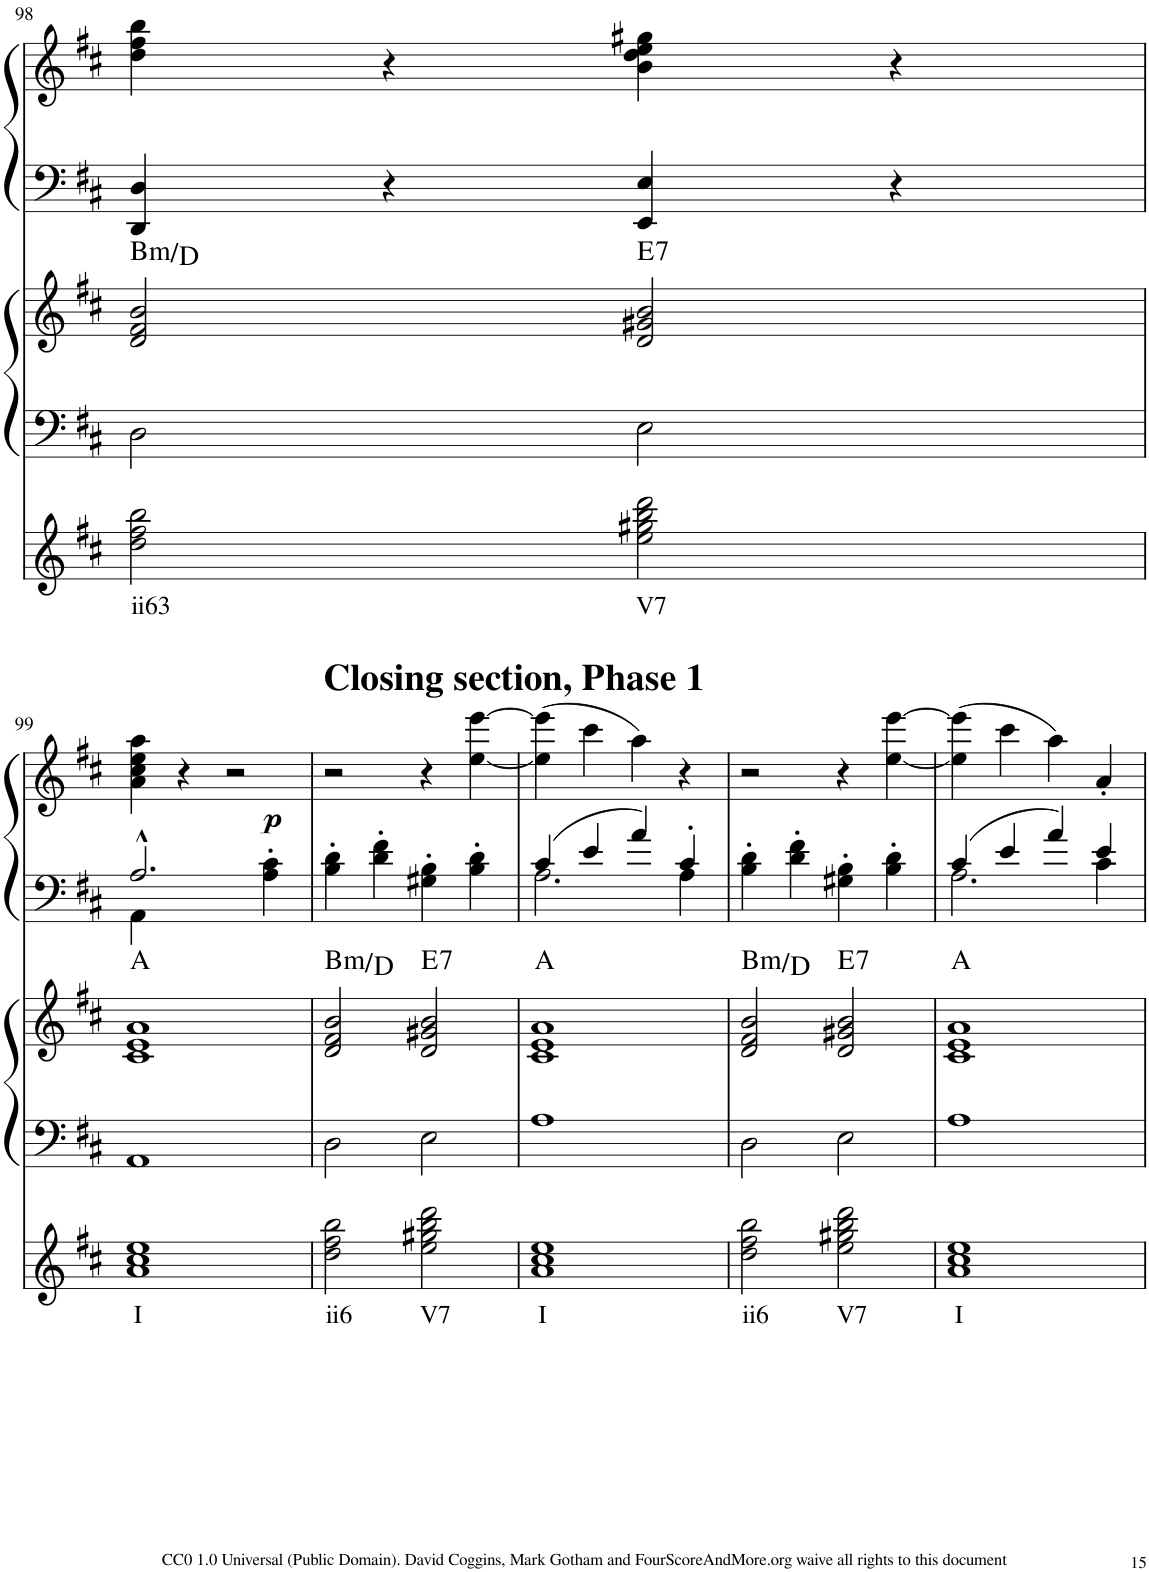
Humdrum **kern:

**kern	**text	**kern	**kern	**harte	**kern	**kern	**dynam
*part3	*part3	*part2	*part2	*part2	*part1	*part1	*part1
*staff5	*staff5	*staff4	*staff3	*	*staff2	*staff1	*staff1/2
*I"One-stave chords + Roman numerals	*	*I"Chordal reduction and symbols	*	*	*I"Reduced Score	*	*
!!LO:PB:g=z
*clefG2	*	*clefF4	*clefG2	*	*clefF4	*clefG2	*
*k[f#c#]	*	*k[f#c#]	*k[f#c#]	*	*k[f#c#]	*k[f#c#]	*
*	*	*D:	*D:	*	*D:	*D:	*
*M2/2	*	*M2/2	*M2/2	*	*M2/2	*M2/2	*
*met(c|)	*	*met(c|)	*met(c|)	*	*met(c|)	*met(c|)	*
=98	=98	=98	=98	=98	=98	=98	=98
!	!LO:LY:b	!	!	!LO:H:kt=m	!	!	!
2dd\ 2ff#\ 2bb\	ii63	2D\	2d/ 2f#/ 2b/	B:min/b3	4DD/ 4D/	4dd\ 4ff#\ 4bb\	.
.	.	.	.	.	4r	4r	.
!	!LO:LY:b	!	!	!LO:H:kt=7	!	!	!
2ee\ 2gg#X\ 2bb\ 2ddd\	V7	2E\	2d/ 2g#X/ 2b/	E:7	4EE/ 4E/	4b\ 4dd\ 4ee\ 4gg#X\	.
.	.	.	.	.	4r	4r	.
!!LO:LB:g=z
=99	=99	=99	=99	=99	=99	=99	=99
!	!LO:LY:b	!	!	!	!	!	!
*	*	*	*^	*	*^	*	*
1a 1cc# 1ee	I	1AA	1e 1a	1c#	A:maj	2.A^^/	4AA\	4a\ 4cc#\ 4ee\ 4aa\	.
.	.	.	.	.	.	.	2.ryy	4r	.
.	.	.	.	.	.	.	.	2r	.
!	!	!	!	!	!	!	!	!	!LO:DY:a=2
.	.	.	.	.	.	4A\' 4c#\'	.	.	p
*	*	*	*v	*v	*	*	*	*	*
*	*	*	*	*	*v	*v	*	*
=100	=100	=100	=100	=100	=100	=100	=100
!	!	!	!	!	!	!LO:TX:a:B:t=Closing section, Phase 1	!
!	!LO:LY:b	!	!	!LO:H:kt=m	!	!	!
2dd\ 2ff#\ 2bb\	ii6	2D\	2d/ 2f#/ 2b/	B:min/b3	4B\' 4d\'	2r	.
.	.	.	.	.	4d\' 4f#\'	.	.
!	!LO:LY:b	!	!	!LO:H:kt=7	!	!	!
2ee\ 2gg#X\ 2bb\ 2ddd\	V7	2E\	2d/ 2g#X/ 2b/	E:7	4G#X\' 4B\'	4r	.
.	.	.	.	.	4B\' 4d\'	[4ee\ [4eee\	.
=101	=101	=101	=101	=101	=101	=101	=101
!	!LO:LY:b	!	!	!	!	!	!
*	*	*	*	*	*^	*	*
1a 1cc# 1ee	I	1A	1c# 1e 1a	A:maj	4c#/	2.A\	(4ee\] 4eee\]	.
.	.	.	.	.	4e/	.	4ccc#\	.
.	.	.	.	.	4a/	.	4aa\)	.
.	.	.	.	.	4c#'/	4A\	4r	.
=102	=102	=102	=102	=102	=102	=102	=102	=102
!	!LO:LY:b	!	!	!LO:H:kt=m	!	!	!	!
*	*	*	*	*	*v	*v	*	*
2dd\ 2ff#\ 2bb\	ii6	2D\	2d/ 2f#/ 2b/	B:min/b3	4B\' 4d\'	2r	.
.	.	.	.	.	4d\' 4f#\'	.	.
!	!LO:LY:b	!	!	!LO:H:kt=7	!	!	!
2ee\ 2gg#X\ 2bb\ 2ddd\	V7	2E\	2d/ 2g#X/ 2b/	E:7	4G#X\' 4B\'	4r	.
.	.	.	.	.	4B\' 4d\'	[4ee\ [4eee\	.
=103	=103	=103	=103	=103	=103	=103	=103
!	!LO:LY:b	!	!	!	!	!	!
*	*	*	*	*	*^	*	*
1a 1cc# 1ee	I	1A	1c# 1e 1a	A:maj	4c#/	2.A\	(4ee\] 4eee\]	.
.	.	.	.	.	4e/	.	4ccc#\	.
.	.	.	.	.	4a/	.	4aa\)	.
.	.	.	.	.	4e/	4c#\	4a'/	.
*	*	*	*	*	*v	*v	*	*
=	=	=	=	=	=	=	=
*-	*-	*-	*-	*-	*-	*-	*-
